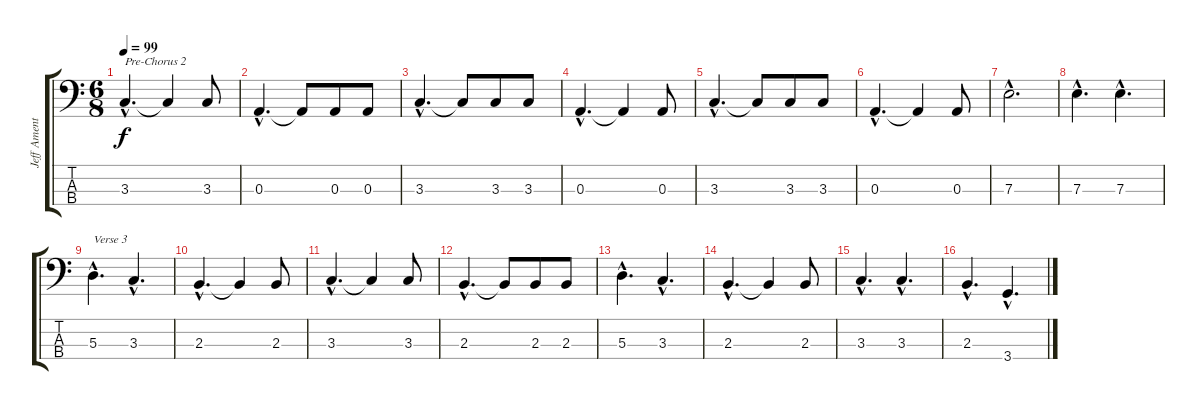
\track ("Jeff Ament" "Jeff Ament") {instrument electricbassfinger}
\staff {score tabs}
\tuning (G2 D2 A1 E1) {hide}
\ts (6 8)
\tempo 99
\clef f4
\ks c
3.3{hac}.4{d txt "Pre-Chorus 2" dy f} 3.3{t}.4 3.3.8 |
0.3{hac}.4{d} 0.3{t}.8 0.3.8 0.3.8 |
3.3{hac}.4{d} 3.3{t}.8 3.3.8 3.3.8 |
0.3{hac}.4{d} 0.3{t}.4 0.3.8 |
3.3{hac}.4{d} 3.3{t}.8 3.3.8 3.3.8 |
0.3{hac}.4{d} 0.3{t}.4 0.3.8 |
7.3{hac}.2{d} |
7.3{hac}.4{d} 7.3{hac}.4{d} |
5.3{hac}.4{d txt "Verse 3"} 3.3{hac}.4{d} |
2.3{hac}.4{d} 2.3{t}.4 2.3.8 |
3.3{hac}.4{d} 3.3{t}.4 3.3.8 |
2.3{hac}.4{d} 2.3{t}.8 2.3.8 2.3.8 |
5.3{hac}.4{d} 3.3{hac}.4{d} |
2.3{hac}.4{d} 2.3{t}.4 2.3.8 |
3.3{hac}.4{d} 3.3{hac}.4{d} |
2.3{hac}.4{d} 3.4{hac}.4{d}
